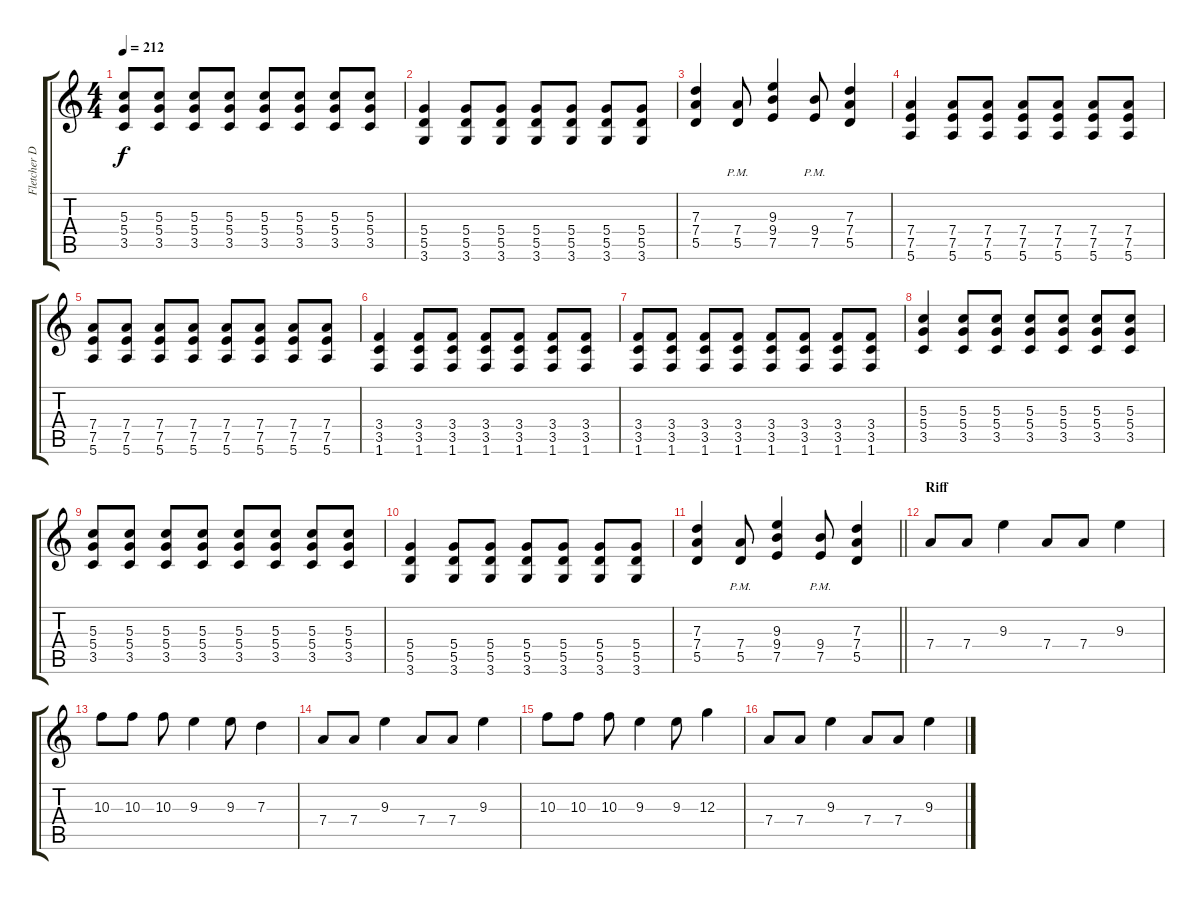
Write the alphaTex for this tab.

\track ("Fletcher Dragge - Guitar Lead" "Fletcher D") {instrument overdrivenguitar}
\staff {score tabs}
\tuning (E4 B3 G3 D3 A2 E2) {hide}
\ts (4 4)
\tempo 212
\clef g2
\ks c
(5.3 5.4 3.5).8{dy f} (5.3 5.4 3.5).8 (5.3 5.4 3.5).8 (5.3 5.4 3.5).8 (5.3 5.4 3.5).8 (5.3 5.4 3.5).8 (5.3 5.4 3.5).8 (5.3 5.4 3.5).8 |
(5.4 5.5 3.6).4 (5.4 5.5 3.6).8 (5.4 5.5 3.6).8 (5.4 5.5 3.6).8 (5.4 5.5 3.6).8 (5.4 5.5 3.6).8 (5.4 5.5 3.6).8 |
(7.3 7.4 5.5).4 (7.4{pm} 5.5{pm}).8 (9.3 9.4 7.5).4 (9.4{pm} 7.5{pm}).8 (7.3 7.4 5.5).4 |
(7.4 7.5 5.6).4 (7.4 7.5 5.6).8 (7.4 7.5 5.6).8 (7.4 7.5 5.6).8 (7.4 7.5 5.6).8 (7.4 7.5 5.6).8 (7.4 7.5 5.6).8 |
(7.4 7.5 5.6).8 (7.4 7.5 5.6).8 (7.4 7.5 5.6).8 (7.4 7.5 5.6).8 (7.4 7.5 5.6).8 (7.4 7.5 5.6).8 (7.4 7.5 5.6).8 (7.4 7.5 5.6).8 |
(3.4 3.5 1.6).4 (3.4 3.5 1.6).8 (3.4 3.5 1.6).8 (3.4 3.5 1.6).8 (3.4 3.5 1.6).8 (3.4 3.5 1.6).8 (3.4 3.5 1.6).8 |
(3.4 3.5 1.6).8 (3.4 3.5 1.6).8 (3.4 3.5 1.6).8 (3.4 3.5 1.6).8 (3.4 3.5 1.6).8 (3.4 3.5 1.6).8 (3.4 3.5 1.6).8 (3.4 3.5 1.6).8 |
(5.3 5.4 3.5).4 (5.3 5.4 3.5).8 (5.3 5.4 3.5).8 (5.3 5.4 3.5).8 (5.3 5.4 3.5).8 (5.3 5.4 3.5).8 (5.3 5.4 3.5).8 |
(5.3 5.4 3.5).8 (5.3 5.4 3.5).8 (5.3 5.4 3.5).8 (5.3 5.4 3.5).8 (5.3 5.4 3.5).8 (5.3 5.4 3.5).8 (5.3 5.4 3.5).8 (5.3 5.4 3.5).8 |
(5.4 5.5 3.6).4 (5.4 5.5 3.6).8 (5.4 5.5 3.6).8 (5.4 5.5 3.6).8 (5.4 5.5 3.6).8 (5.4 5.5 3.6).8 (5.4 5.5 3.6).8 |
\barLineRight lightlight
(7.3 7.4 5.5).4 (7.4{pm} 5.5{pm}).8 (9.3 9.4 7.5).4 (9.4{pm} 7.5{pm}).8 (7.3 7.4 5.5).4 |
\section ("" "Riff")
7.4.8 7.4.8 9.3.4 7.4.8 7.4.8 9.3.4 |
10.3.8 10.3.8 10.3.8 9.3.4 9.3.8 7.3.4 |
7.4.8 7.4.8 9.3.4 7.4.8 7.4.8 9.3.4 |
10.3.8 10.3.8 10.3.8 9.3.4 9.3.8 12.3.4 |
7.4.8 7.4.8 9.3.4 7.4.8 7.4.8 9.3.4
